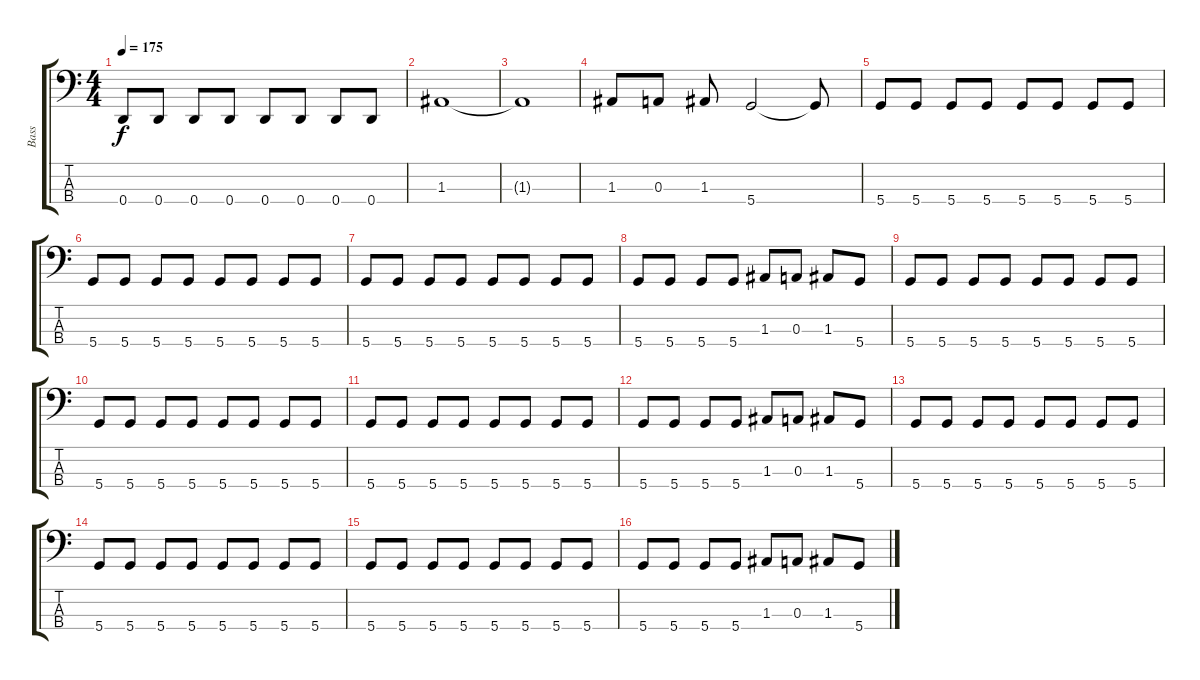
\track ("Bass" "Bass") {instrument electricbasspick}
\staff {score tabs}
\tuning (G2 D2 A1 D1) {hide}
\ts (4 4)
\tempo 175
\clef f4
\ks c
0.4.8{dy f} 0.4.8 0.4.8 0.4.8 0.4.8 0.4.8 0.4.8 0.4.8 |
1.3.1 |
1.3{t}.1 |
1.3.8 0.3.8 1.3.8 5.4.2 5.4{t}.8 |
5.4.8 5.4.8 5.4.8 5.4.8 5.4.8 5.4.8 5.4.8 5.4.8 |
5.4.8 5.4.8 5.4.8 5.4.8 5.4.8 5.4.8 5.4.8 5.4.8 |
5.4.8 5.4.8 5.4.8 5.4.8 5.4.8 5.4.8 5.4.8 5.4.8 |
5.4.8 5.4.8 5.4.8 5.4.8 1.3.8 0.3.8 1.3.8 5.4.8 |
5.4.8 5.4.8 5.4.8 5.4.8 5.4.8 5.4.8 5.4.8 5.4.8 |
5.4.8 5.4.8 5.4.8 5.4.8 5.4.8 5.4.8 5.4.8 5.4.8 |
5.4.8 5.4.8 5.4.8 5.4.8 5.4.8 5.4.8 5.4.8 5.4.8 |
5.4.8 5.4.8 5.4.8 5.4.8 1.3.8 0.3.8 1.3.8 5.4.8 |
5.4.8 5.4.8 5.4.8 5.4.8 5.4.8 5.4.8 5.4.8 5.4.8 |
5.4.8 5.4.8 5.4.8 5.4.8 5.4.8 5.4.8 5.4.8 5.4.8 |
5.4.8 5.4.8 5.4.8 5.4.8 5.4.8 5.4.8 5.4.8 5.4.8 |
5.4.8 5.4.8 5.4.8 5.4.8 1.3.8 0.3.8 1.3.8 5.4.8
